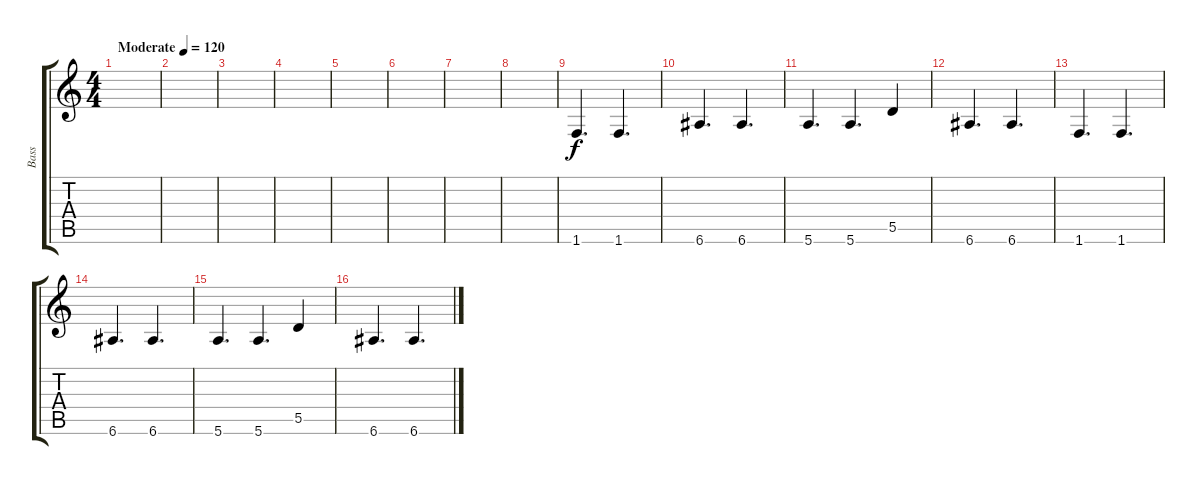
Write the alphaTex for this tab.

\track ("Bass" "Bass") {instrument electricbasspick}
\staff {score tabs}
\tuning (E4 B3 G3 D3 A2 E2) {hide}
\ts (4 4)
\tempo (120 "Moderate")
\clef g2
\ks c
|
|
|
|
|
|
|
|
1.6.4{d} 1.6.4{d} |
6.6.4{d} 6.6.4{d} |
5.6.4{d} 5.6.4{d} 5.5.4 |
6.6.4{d} 6.6.4{d} |
1.6.4{d} 1.6.4{d} |
6.6.4{d} 6.6.4{d} |
5.6.4{d} 5.6.4{d} 5.5.4 |
6.6.4{d} 6.6.4{d}
